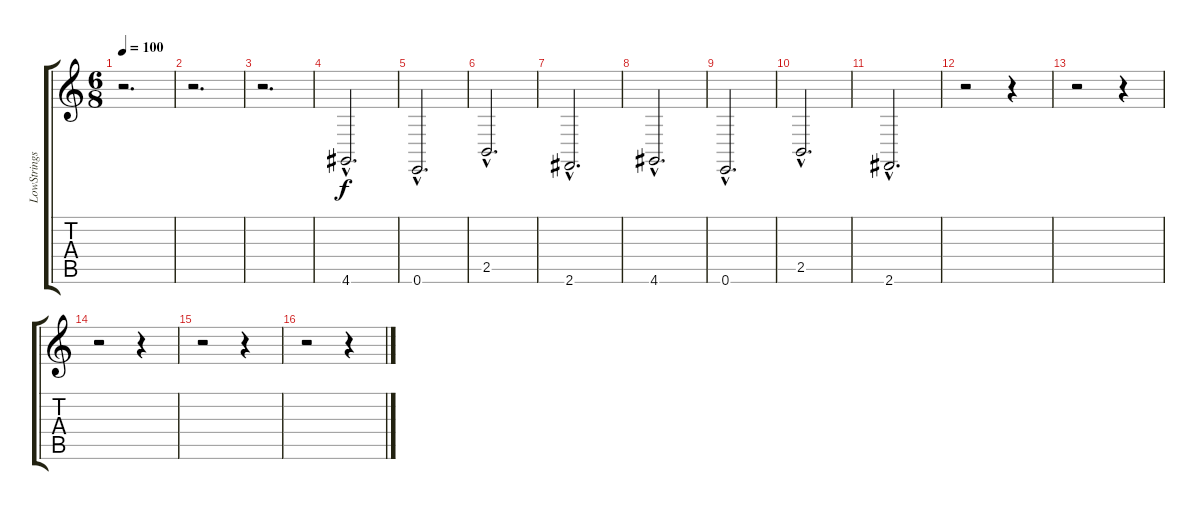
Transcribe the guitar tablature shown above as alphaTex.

\track ("LowStrings" "LowStrings") {instrument stringensemble1}
\staff {score tabs}
\tuning (E4 B3 G3 D3 A2 E2) {hide}
\ts (6 8)
\tempo 100
\clef g2
\ks c
r.2{d dy f} |
r.2{d} |
r.2{d} |
4.6{hac}.2{d} |
0.6{hac}.2{d} |
2.5{hac}.2{d} |
2.6{hac}.2{d} |
4.6{hac}.2{d} |
0.6{hac}.2{d} |
2.5{hac}.2{d} |
2.6{hac}.2{d} |
r.2 r.4 |
r.2 r.4 |
r.2 r.4 |
r.2 r.4 |
r.2 r.4
